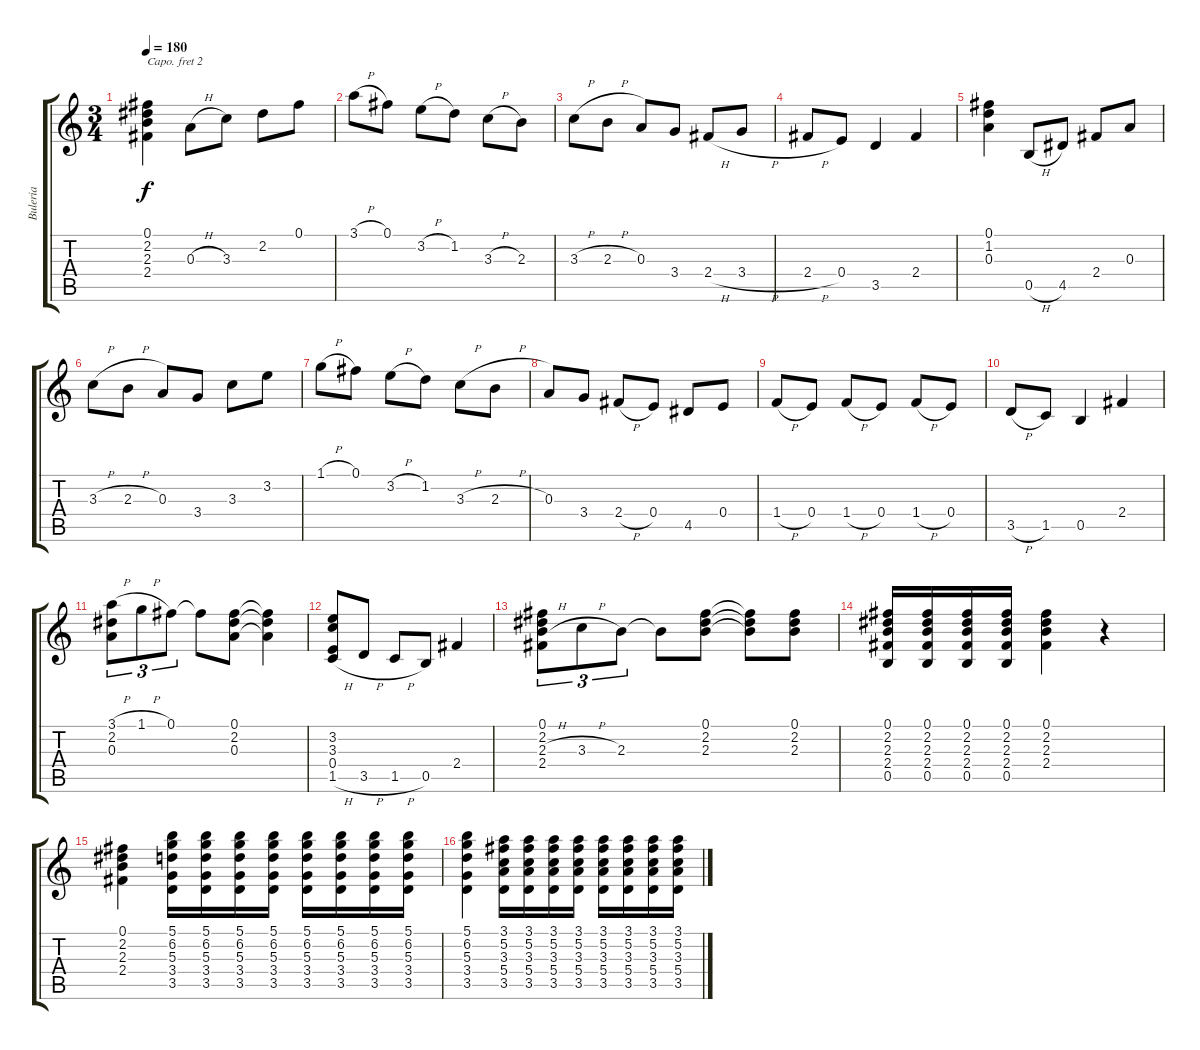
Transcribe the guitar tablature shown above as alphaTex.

\track ("Buleria" "Buleria") {instrument acousticguitarnylon}
\staff {score tabs}
\capo 2
\tuning (E4 B3 G3 D3 A2 E2) {hide}
\ts (3 4)
\tempo 180
\clef g2
\ks c
(0.1 2.2 2.3 2.4).4{dy f} 0.3{h}.8 3.3.8 2.2.8 0.1.8 |
3.1{h}.8 0.1.8 3.2{h}.8 1.2.8 3.3{h}.8 2.3.8 |
3.3{h}.8 2.3{h}.8 0.3.8 3.4.8 2.4{h}.8 3.4{h}.8 |
2.4{h}.8 0.4.8 3.5.4 2.4.4 |
(0.1 1.2 0.3).4 0.5{h}.8 4.5.8 2.4.8 0.3.8 |
3.3{h}.8 2.3{h}.8 0.3.8 3.4.8 3.3.8 3.2.8 |
1.1{h}.8 0.1.8 3.2{h}.8 1.2.8 3.3{h}.8 2.3{h}.8 |
0.3.8 3.4.8 2.4{h}.8 0.4.8 4.5.8 0.4.8 |
1.4{h}.8 0.4.8 1.4{h}.8 0.4.8 1.4{h}.8 0.4.8 |
3.5{h}.8 1.5.8 0.5.4 2.4.4 |
(3.1{h} 2.2 0.3).8{tu (3 2)} 1.1{h}.8{tu (3 2)} 0.1.8{tu (3 2)} 0.1{t}.8 (0.1 2.2 0.3).8 (0.1{t} 2.2{t} 0.3{t}).4 |
(3.2 3.3 0.4 1.5{h}).8 3.5{h}.8 1.5{h}.8 0.5.8 2.4.4 |
(0.1 2.2 2.3{h} 2.4).8{tu (3 2)} 3.3{h}.8{tu (3 2)} 2.3.8{tu (3 2)} 2.3{t}.8 (0.1 2.2 2.3).8 (0.1{t} 2.2{t} 2.3{t}).8 (0.1 2.2 2.3).8 |
(0.1 2.2 2.3 2.4 0.5).16 (0.1 2.2 2.3 2.4 0.5).16 (0.1 2.2 2.3 2.4 0.5).16 (0.1 2.2 2.3 2.4 0.5).16 (0.1 2.2 2.3 2.4).4 r.4 |
(0.1 2.2 2.3 2.4).4 (5.1 6.2 5.3 3.4 3.5).16 (5.1 6.2 5.3 3.4 3.5).16 (5.1 6.2 5.3 3.4 3.5).16 (5.1 6.2 5.3 3.4 3.5).16 (5.1 6.2 5.3 3.4 3.5).16 (5.1 6.2 5.3 3.4 3.5).16 (5.1 6.2 5.3 3.4 3.5).16 (5.1 6.2 5.3 3.4 3.5).16 |
(5.1 6.2 5.3 3.4 3.5).4 (3.1 5.2 3.3 5.4 3.5).16 (3.1 5.2 3.3 5.4 3.5).16 (3.1 5.2 3.3 5.4 3.5).16 (3.1 5.2 3.3 5.4 3.5).16 (3.1 5.2 3.3 5.4 3.5).16 (3.1 5.2 3.3 5.4 3.5).16 (3.1 5.2 3.3 5.4 3.5).16 (3.1 5.2 3.3 5.4 3.5).16
